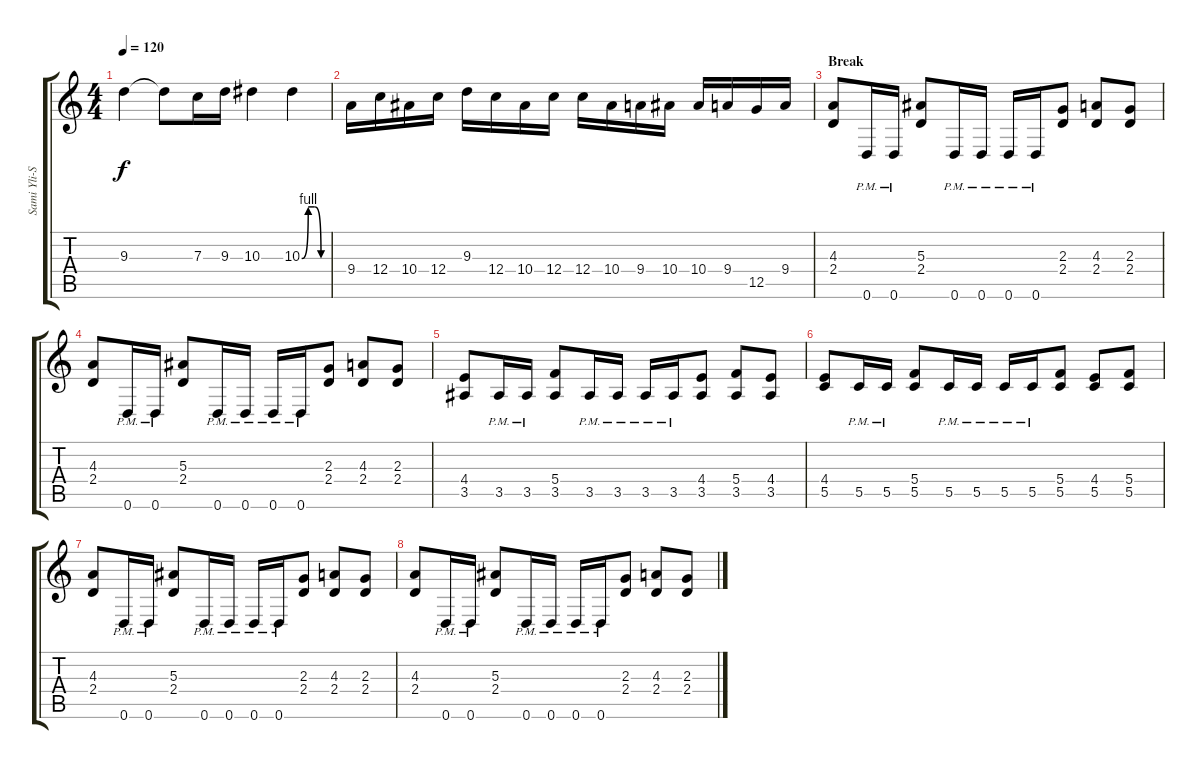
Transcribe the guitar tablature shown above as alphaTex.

\track ("Sami Yli-Sirniö" "Sami Yli-S") {instrument distortionguitar}
\staff {score tabs}
\tuning (D4 A3 F3 C3 G2 D2) {hide}
\ts (4 4)
\tempo 120
\clef g2
\ks c
9.3.4{dy f} 9.3{t}.8 7.3.16 9.3.16 10.3.4 10.3{be (custom 0 0 15 4 30 4 45 0 60 0)}.4 |
9.4.16 12.4.16 10.4.16 12.4.16 9.3.16 12.4.16 10.4.16 12.4.16 12.4.16 10.4.16 9.4.16 10.4.16 10.4.16 9.4.16 12.5.16 9.4.16 |
\section ("" "Break")
(4.3 2.4).8 0.6{pm}.16 0.6{pm}.16 (5.3 2.4).8 0.6{pm}.16 0.6{pm}.16 0.6{pm}.16 0.6{pm}.16 (2.3 2.4).8 (4.3 2.4).8 (2.3 2.4).8 |
(4.3 2.4).8 0.6{pm}.16 0.6{pm}.16 (5.3 2.4).8 0.6{pm}.16 0.6{pm}.16 0.6{pm}.16 0.6{pm}.16 (2.3 2.4).8 (4.3 2.4).8 (2.3 2.4).8 |
(4.4 3.5).8 3.5{pm}.16 3.5{pm}.16 (5.4 3.5).8 3.5{pm}.16 3.5{pm}.16 3.5{pm}.16 3.5{pm}.16 (4.4 3.5).8 (5.4 3.5).8 (4.4 3.5).8 |
(4.4 5.5).8 5.5{pm}.16 5.5{pm}.16 (5.4 5.5).8 5.5{pm}.16 5.5{pm}.16 5.5{pm}.16 5.5{pm}.16 (5.4 5.5).8 (4.4 5.5).8 (5.4 5.5).8 |
(4.3 2.4).8 0.6{pm}.16 0.6{pm}.16 (5.3 2.4).8 0.6{pm}.16 0.6{pm}.16 0.6{pm}.16 0.6{pm}.16 (2.3 2.4).8 (4.3 2.4).8 (2.3 2.4).8 |
(4.3 2.4).8 0.6{pm}.16 0.6{pm}.16 (5.3 2.4).8 0.6{pm}.16 0.6{pm}.16 0.6{pm}.16 0.6{pm}.16 (2.3 2.4).8 (4.3 2.4).8 (2.3 2.4).8
